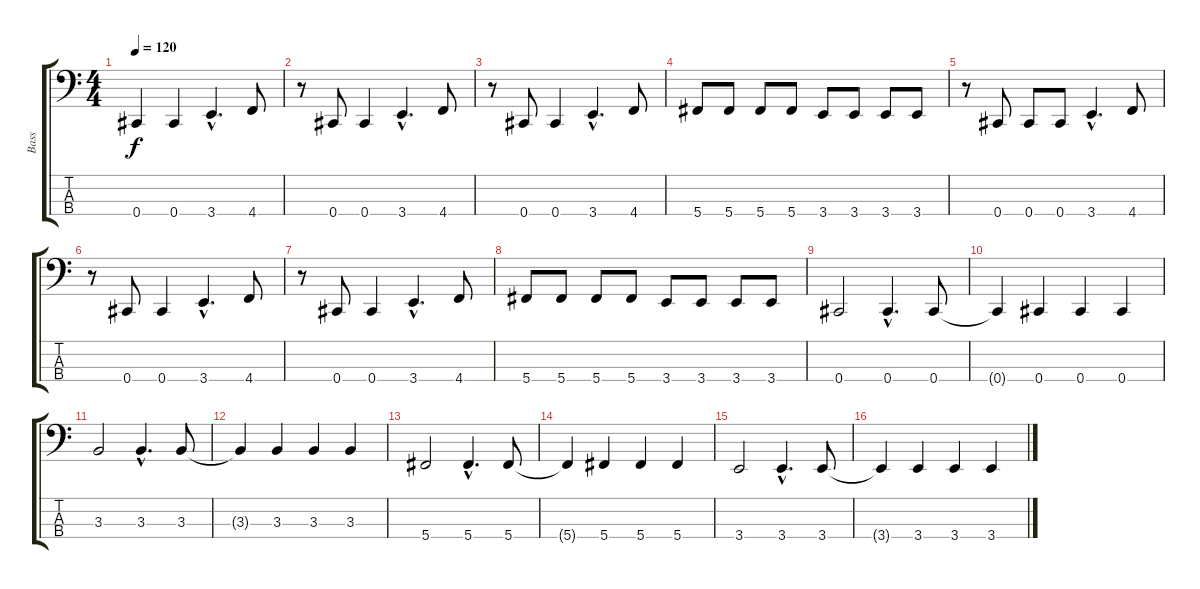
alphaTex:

\track ("Bass" "Bass") {instrument electricbasspick}
\staff {score tabs}
\tuning (Gb2 Db2 Ab1 Db1) {hide}
\ts (4 4)
\tempo 120
\clef f4
\ks c
0.4.4{dy f} 0.4.4 3.4{hac}.4{d} 4.4.8 |
r.8 0.4.8 0.4.4 3.4{hac}.4{d} 4.4.8 |
r.8 0.4.8 0.4.4 3.4{hac}.4{d} 4.4.8 |
5.4.8 5.4.8 5.4.8 5.4.8 3.4.8 3.4.8 3.4.8 3.4.8 |
r.8 0.4.8 0.4.8 0.4.8 3.4{hac}.4{d} 4.4.8 |
r.8 0.4.8 0.4.4 3.4{hac}.4{d} 4.4.8 |
r.8 0.4.8 0.4.4 3.4{hac}.4{d} 4.4.8 |
5.4.8 5.4.8 5.4.8 5.4.8 3.4.8 3.4.8 3.4.8 3.4.8 |
0.4.2 0.4{hac}.4{d} 0.4.8 |
0.4{t}.4 0.4.4 0.4.4 0.4.4 |
3.3.2 3.3{hac}.4{d} 3.3.8 |
3.3{t}.4 3.3.4 3.3.4 3.3.4 |
5.4.2 5.4{hac}.4{d} 5.4.8 |
5.4{t}.4 5.4.4 5.4.4 5.4.4 |
3.4.2 3.4{hac}.4{d} 3.4.8 |
3.4{t}.4 3.4.4 3.4.4 3.4.4
